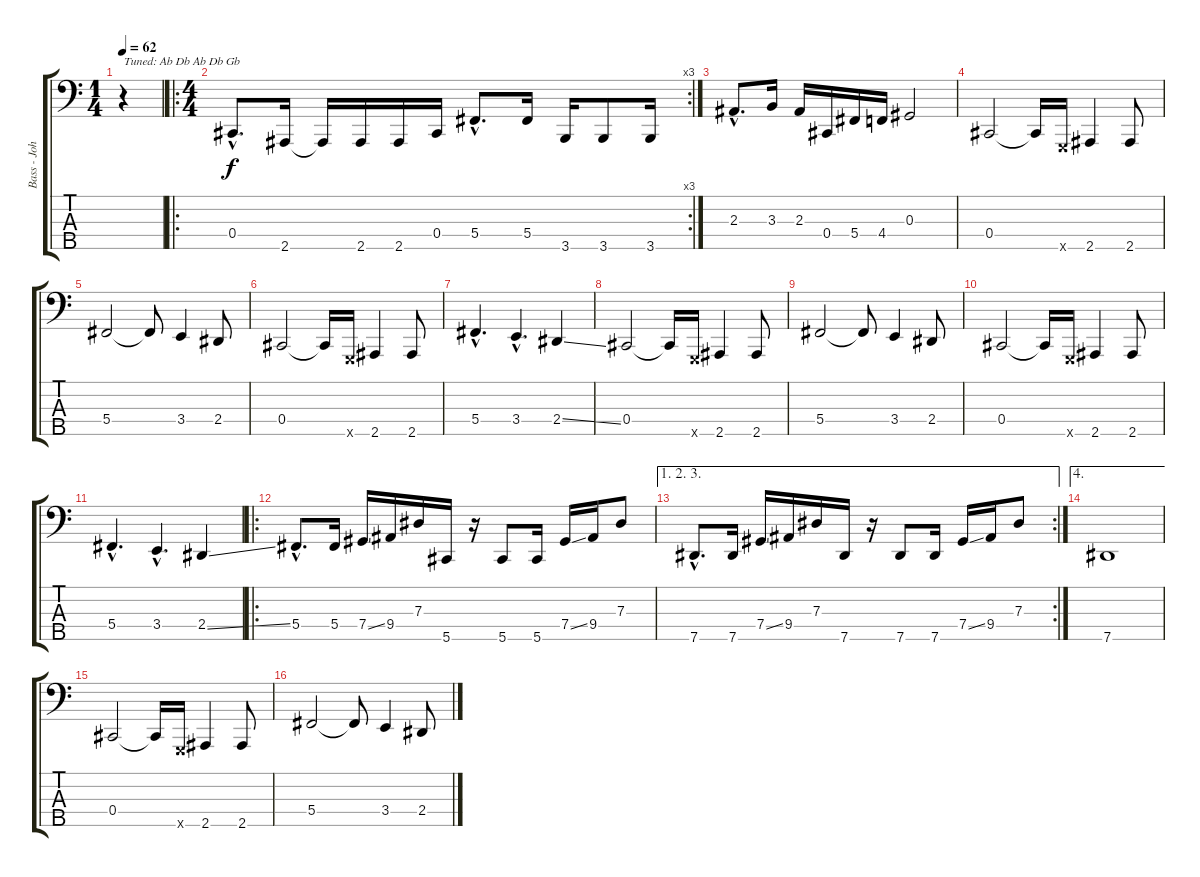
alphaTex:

\track ("Bass - Johnny April" "Bass - Joh") {instrument electricbassfinger}
\staff {score tabs}
\tuning (Gb2 Db2 Ab1 Db1 Ab0) {hide}
\ts (1 4)
\tempo 62
\clef f4
\ks c
r.4{txt "Tuned: Ab Db Ab Db Gb" dy f instrument electricbassfinger} |
\ro
\rc 3
\ts (4 4)
0.4{hac}.8{d} 2.5.16 2.5{t}.16 2.5.16 2.5.16 0.4.16 5.4{hac}.8{d} 5.4.16 3.5.16 3.5.8 3.5.16 |
2.3{hac}.8{d} 3.3.16 2.3.16 0.4.16 5.4.16 4.4.16 0.3.2 |
0.4.2 0.4{t}.16 -1.5{x}.16 2.5.4 2.5.8 |
5.4.2 5.4{t}.8 3.4.4 2.4.8 |
0.4.2 0.4{t}.16 -1.5{x}.16 2.5.4 2.5.8 |
5.4{hac}.4{d} 3.4{hac}.4{d} 2.4{ss}.4 |
0.4.2 0.4{t}.16 -1.5{x}.16 2.5.4 2.5.8 |
5.4.2 5.4{t}.8 3.4.4 2.4.8 |
0.4.2 0.4{t}.16 -1.5{x}.16 2.5.4 2.5.8 |
5.4{hac}.4{d} 3.4{hac}.4{d} 2.4{ss}.4 |
\ro
5.4{hac}.8{d} 5.4.16 7.4{ss}.16 9.4.16 7.3.16 5.5.16 r.16 5.5.8 5.5.16 7.4{ss}.16 9.4.16 7.3.8 |
\ae (1 2 3)
\rc 2
7.5{hac}.8{d} 7.5.16 7.4{ss}.16 9.4.16 7.3.16 7.5.16 r.16 7.5.8 7.5.16 7.4{ss}.16 9.4.16 7.3.8 |
\ae 4
7.5.1 |
0.4.2 0.4{t}.16 -1.5{x}.16 2.5.4 2.5.8 |
5.4.2 5.4{t}.8 3.4.4 2.4.8
